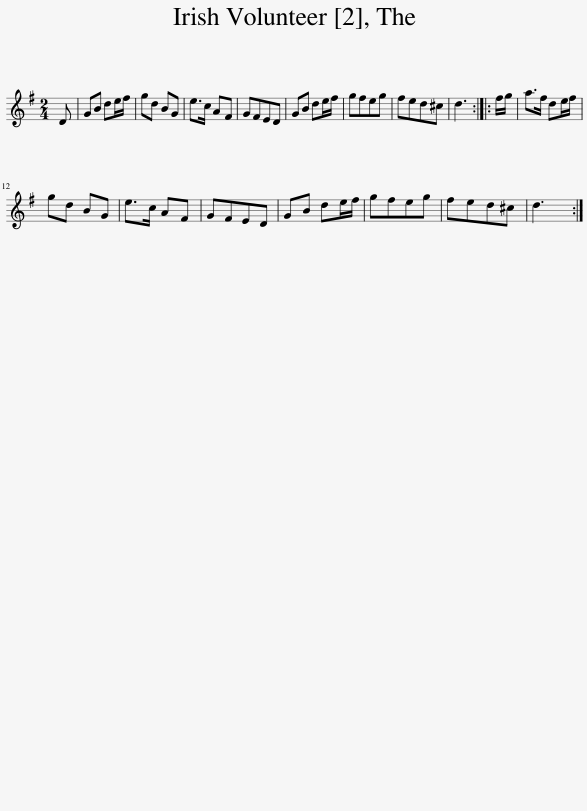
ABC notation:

X:1
L:1/8
M:2/4
I:linebreak $
K:G
V:1 treble
V:1
 D | GB de/f/ | gd BG | e>c AF | GFED | %5
 GB de/f/ | gfeg | fed^c | d3 :: f/g/ | %10
 a>f de/f/ |$ gd BG | e>c AF | GFED | GB de/f/ | %15
 gfeg | fed^c | d3 :| %18
